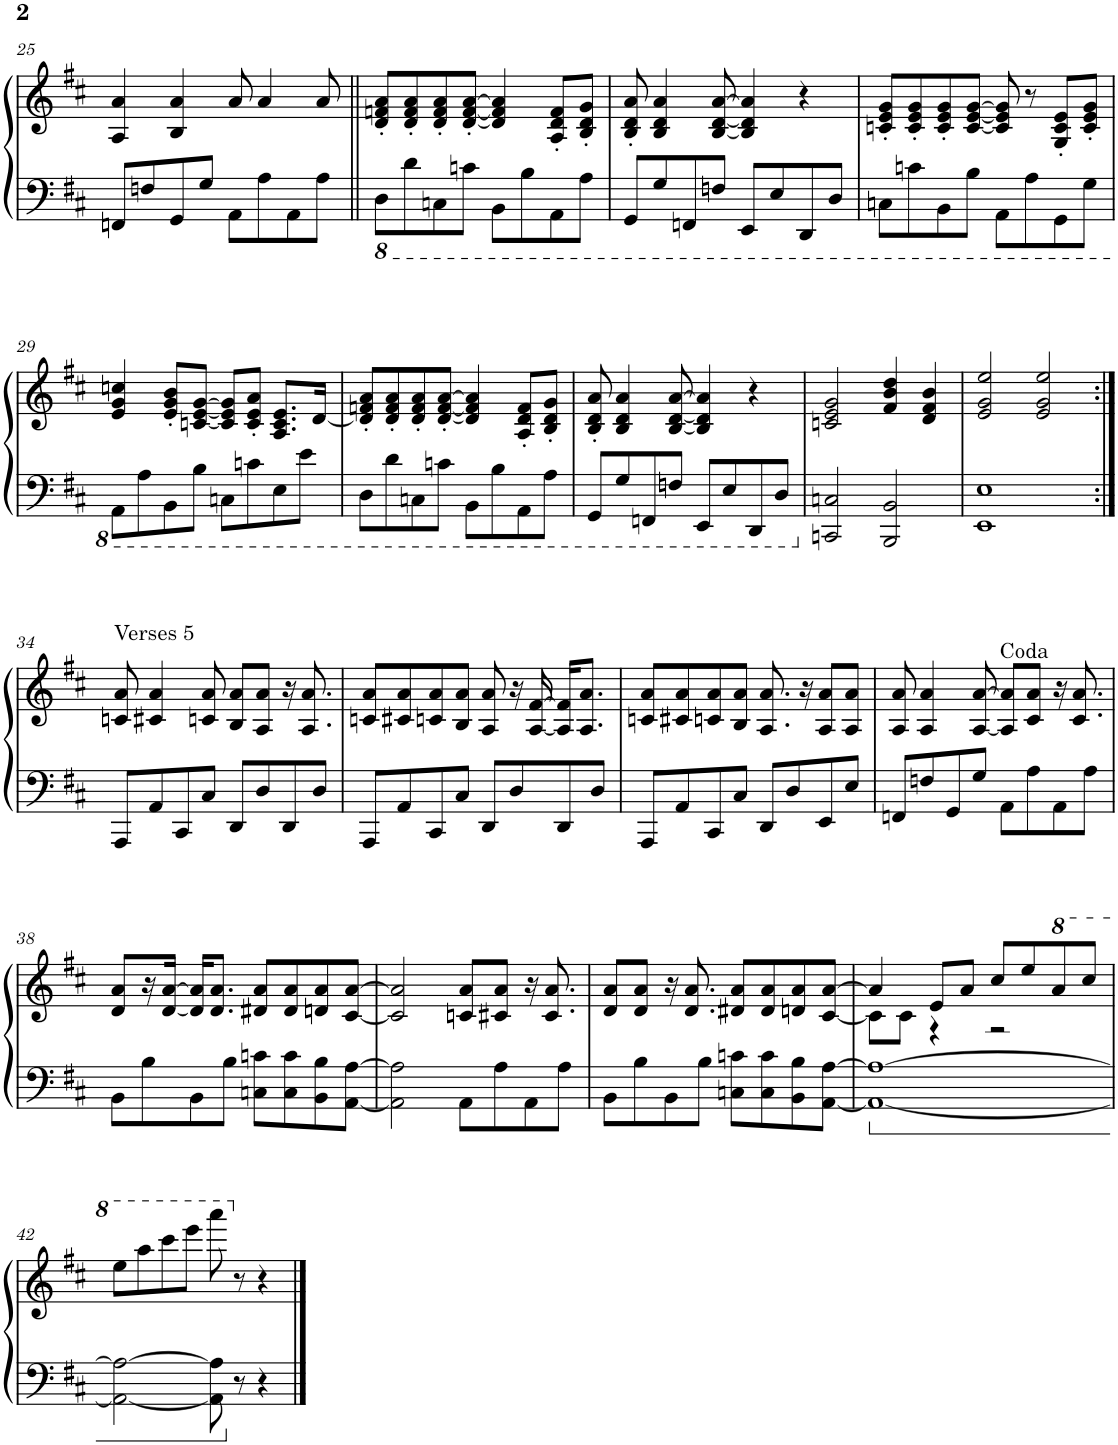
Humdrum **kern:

**kern	**kern
*part1	*part1
*staff2	*staff1
*I"Piano	*
*I'Pno.	*
!!LO:PB:g=z
*clefF4	*clefG2
*k[f#c#]	*k[f#c#]
*M4/4	*M4/4
=25	=25
8FFn/L	4A/ 4a/
8Fn/	.
8GG/	4B/ 4a/
8G/J	.
8AA\L	8a/
8A\	4a/
8AA\	.
8A\J	8a/
=26||	=26||
*8ba	*
8DD\L	8d/' 8fn/' 8a/'L
8D\	8d/' 8f/' 8a/'
8CCn\	8d/' 8f/' 8a/'
8Cn\J	[8d/' [8f/' [8a/'J
8BBB\L	4d/] 4f/] 4a/]
8BB\	.
8AAA\	8A/' 8d/' 8f/'L
8AA\J	8B/' 8d/' 8g/'J
=27	=27
8GGG/L	8B/' 8d/' 8a/'
8GG/	4B/ 4d/ 4a/
8FFFn/	.
8FFn/J	[8B/ [8d/ [8a/
8EEE/L	4B/] 4d/] 4a/]
8EE/	.
8DDD/	4r
8DD/J	.
=28	=28
8CCn\L	8cn/' 8e/' 8g/'L
8Cn\	8c/' 8e/' 8g/'
8BBB\	8c/' 8e/' 8g/'
8BB\J	[8c/ [8e/ [8g/J
8AAA\L	8c/] 8e/] 8g/]
8AA\	8r
8GGG\	8G/' 8c/' 8e/'L
8GG\J	8c/' 8e/' 8g/'J
!!LO:LB:g=z
=29	=29
8AAA\L	4e/ 4g/ 4ccn/
8AA\	.
8BBB\	8e/' 8g/' 8b/'L
8BB\J	[8cn/ [8e/ [8g/J
8CCn\L	8c/] 8e/] 8g/]L
8Cn\	8c/' 8e/' 8a/'J
8EE\	8.A/ 8.c/ 8.e/L
8E\J	.
.	[16d/Jk
=30	=30
8DD\L	8d/]' 8fn/' 8a/'L
8D\	8d/' 8f/' 8a/'
8CCn\	8d/' 8f/' 8a/'
8Cn\J	[8d/' [8f/' [8a/'J
8BBB\L	4d/] 4f/] 4a/]
8BB\	.
8AAA\	8A/' 8d/' 8f/'L
8AA\J	8B/' 8d/' 8g/'J
=31	=31
8GGG/L	8B/' 8d/' 8a/'
8GG/	4B/ 4d/ 4a/
8FFFn/	.
8FFn/J	[8B/ [8d/ [8a/
8EEE/L	4B/] 4d/] 4a/]
8EE/	.
8DDD/	4r
8DD/J	.
=32	=32
*X8ba	*
2CCn/ 2Cn/	2cn/ 2e/ 2g/
2BBB/ 2BB/	4f#/ 4b/ 4dd/
.	4d/ 4f#/ 4b/
=33	=33
1EE 1E	2e/ 2g/ 2ee/
.	2e/ 2g/ 2ee/
!!LO:LB:g=z
=34:|!	=34:|!
!	!LO:TX:a:t=Verses 5
8AAA/L	8cn/ 8a/
8AA/	4c#X/ 4a/
8CC#/	.
8C#/J	8cn/ 8a/
8DD/L	8B/ 8a/L
8D/	8A/ 8a/J
8DD/	16r
.	8.A/ 8.a/
8D/J	.
=35	=35
8AAA/L	8cn/ 8a/L
8AA/	8c#X/ 8a/
8CC#/	8cn/ 8a/
8C#/J	8B/ 8a/J
8DD/L	8A/ 8a/
8D/	16r
.	[16A/ [16f#/
8DD/	16A/] 16f#/]KL
.	8.A/ 8.a/J
8D/J	.
=36	=36
8AAA/L	8cn/ 8a/L
8AA/	8c#X/ 8a/
8CC#/	8cn/ 8a/
8C#/J	8B/ 8a/J
8DD/L	8.A/ 8.a/
8D/	.
.	16r
8EE/	8A/ 8a/L
8E/J	8A/ 8a/J
=37	=37
8FFn/L	8A/ 8a/
8Fn/	4A/ 4a/
8GG/	.
8G/J	[8A/ [8a/
8AA\L	8A/] 8a/]L
8A\	8c#/ 8a/J
8AA\	16r
.	8.c#/ 8.a/
8A\J	.
!!LO:LB:g=z
=38	=38
8BB\L	8d/ 8a/L
8B\	16r
.	[16d/ [16a/JL
8BB\	16d/] 16a/]KL
.	8.d/ 8.a/J
8B\J	.
8Cn\ 8cn\L	8d#X/ 8a/L
8C\ 8c\	8d#/ 8a/
8BB\ 8B\	8dn/ 8a/
[8AA\ [8A\J	[8c#/ [8a/J
=39	=39
2AA\] 2A\]	2c#/] 2a/]
8AA\L	8cn/ 8a/L
8A\	8c#X/ 8a/J
8AA\	16r
.	8.c#/ 8.a/
8A\J	.
=40	=40
8BB\L	8d/ 8a/L
8B\	8d/ 8a/J
8BB\	16r
.	8.d/ 8.a/
8B\J	.
8Cn\ 8cn\L	8d#X/ 8a/L
8C\ 8c\	8d#/ 8a/
8BB\ 8B\	8dn/ 8a/
[8AA\ [8A\J	[8c#/ [8a/J
=41	=41
*	*^
1AA_ 1A_	4a/]	8c#\L]
.	.	8c#\J
.	8e/L	4r
.	8a/J	.
.	8cc#/L	2r
.	8ee/	.
*	*8va	*
.	8aa/	.
.	8ccc#/J	.
*	*v	*v
!!LO:LB:g=z
=42	=42
2AA\_ 2A\_	8eee\L
.	8aaa\
.	8cccc#\
.	8eeee\J
8AA\] 8A\]	8aaaa\
*	*X8va
8r	8r
4r	4r
==	==
*-	*-
